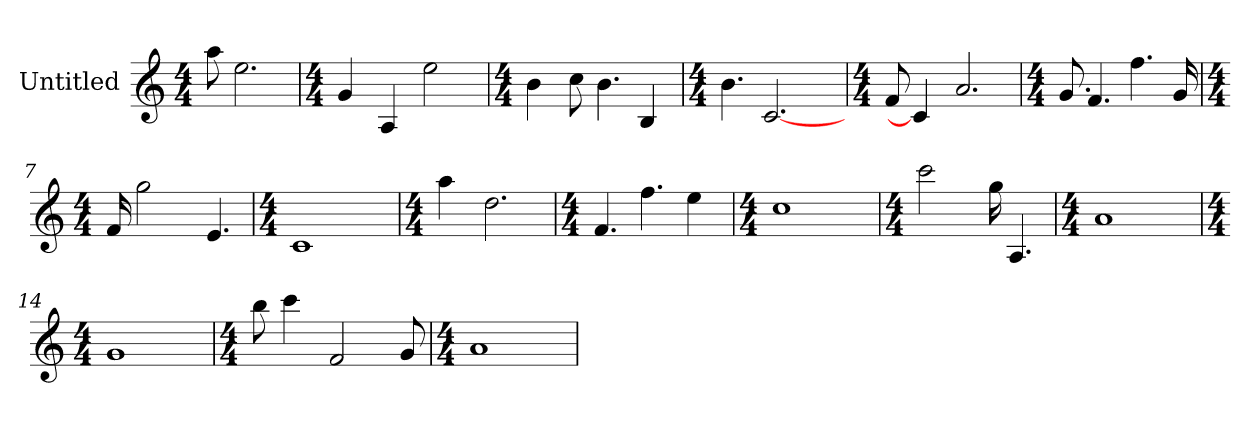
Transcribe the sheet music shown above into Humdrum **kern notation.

**kern
*part1
*staff1
*I"Untitled
*k[]
*C:
*M4/4
=1
8aa
!LO:N:vis=2.
2ee
=2
*k[]
*C:
*M4/4
4g
4A
2ee
=3
*k[]
*C:
*M4/4
4b
8cc
!LO:N:vis=4.
4b
4B
=4
*k[]
*C:
*M4/4
!LO:N:vis=4.
4b
[2.c
=5
*k[]
*C:
*M4/4
8f
4c]
!LO:N:vis=2.
2a
=6
*k[]
*C:
*M4/4
!LO:N:vis=8.
8g
!LO:N:vis=4.
4f
!LO:N:vis=4.
4ff
16g
=7
*k[]
*C:
*M4/4
16f
2gg
!LO:N:vis=4.
4e
=8
*k[]
*C:
*M4/4
1c
=9
*k[]
*C:
*M4/4
4aa
!LO:N:vis=2.
2dd
=10
*k[]
*C:
*M4/4
!LO:N:vis=4.
4f
!LO:N:vis=4.
4ff
4ee
=11
*k[]
*C:
*M4/4
1cc
=12
*k[]
*C:
*M4/4
2ccc
16gg
!LO:N:vis=4.
4A
=13
*k[]
*C:
*M4/4
1a
=14
*k[]
*C:
*M4/4
1g
=15
*k[]
*C:
*M4/4
8bb
4ccc
2f
8g
=16
*k[]
*C:
*M4/4
1a
=
*-
